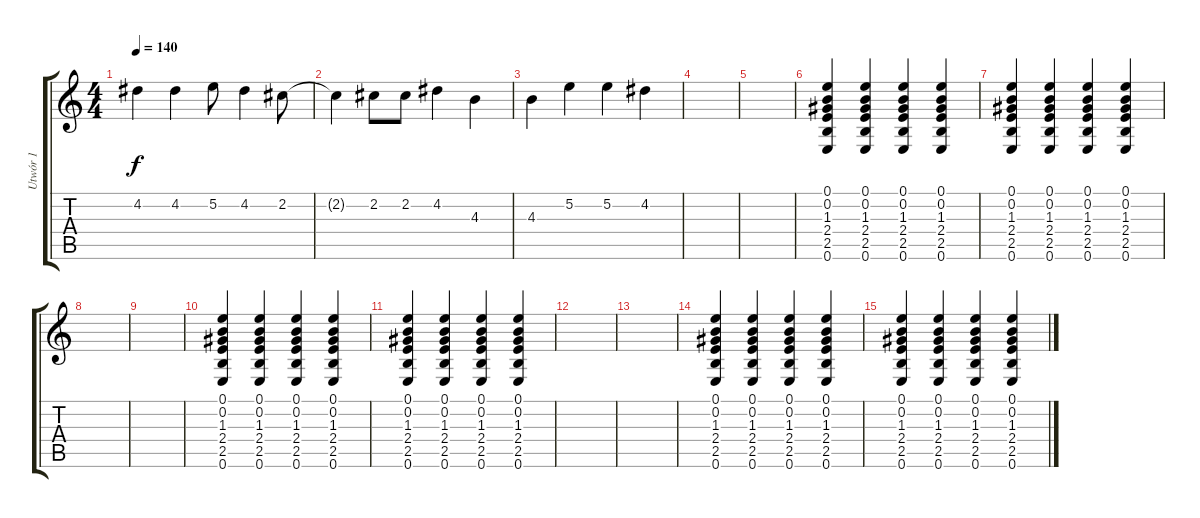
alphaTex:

\track ("Utwór 1" "Utwór 1") {instrument acousticguitarnylon}
\staff {score tabs}
\tuning (E4 B3 G3 D3 A2 E2) {hide}
\ts (4 4)
\tempo 140
\clef g2
\ks c
4.2.4{dy f instrument acousticguitarnylon} 4.2.4 5.2.8 4.2.4 2.2.8 |
2.2{t}.4 2.2.8 2.2.8 4.2.4 4.3.4 |
4.3.4 5.2.4 5.2.4 4.2.4 |
|
|
(0.1 0.2 1.3 2.4 2.5 0.6).4 (0.1 0.2 1.3 2.4 2.5 0.6).4 (0.1 0.2 1.3 2.4 2.5 0.6).4 (0.1 0.2 1.3 2.4 2.5 0.6).4 |
(0.1 0.2 1.3 2.4 2.5 0.6).4 (0.1 0.2 1.3 2.4 2.5 0.6).4 (0.1 0.2 1.3 2.4 2.5 0.6).4 (0.1 0.2 1.3 2.4 2.5 0.6).4 |
|
|
(0.1 0.2 1.3 2.4 2.5 0.6).4 (0.1 0.2 1.3 2.4 2.5 0.6).4 (0.1 0.2 1.3 2.4 2.5 0.6).4 (0.1 0.2 1.3 2.4 2.5 0.6).4 |
(0.1 0.2 1.3 2.4 2.5 0.6).4 (0.1 0.2 1.3 2.4 2.5 0.6).4 (0.1 0.2 1.3 2.4 2.5 0.6).4 (0.1 0.2 1.3 2.4 2.5 0.6).4 |
|
|
(0.1 0.2 1.3 2.4 2.5 0.6).4 (0.1 0.2 1.3 2.4 2.5 0.6).4 (0.1 0.2 1.3 2.4 2.5 0.6).4 (0.1 0.2 1.3 2.4 2.5 0.6).4 |
(0.1 0.2 1.3 2.4 2.5 0.6).4 (0.1 0.2 1.3 2.4 2.5 0.6).4 (0.1 0.2 1.3 2.4 2.5 0.6).4 (0.1 0.2 1.3 2.4 2.5 0.6).4
